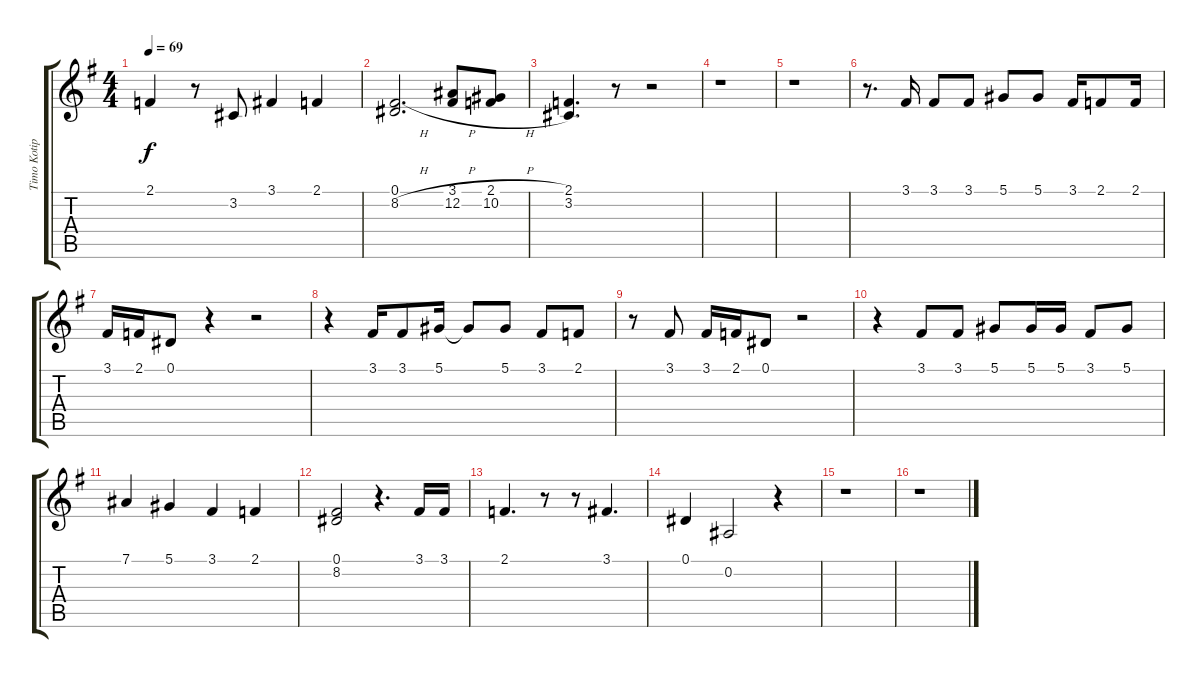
\track ("Timo Kotipelto" "Timo Kotip") {instrument pad7halo}
\staff {score tabs}
\tuning (Eb4 Bb3 Gb3 Db3 Ab2 Eb2) {hide}
\ts (4 4)
\tempo 69
\clef g2
\ks g
2.1.4{dy f} r.8 3.2.8 3.1.4 2.1.4 |
(0.1{h} 8.2{h}).2{d} (3.1{h} 12.2{h}).8 (2.1{h} 10.2{h}).8 |
(2.1 3.2).4{d} r.8 r.2 |
r.1 |
r.1 |
r.8{d} 3.1.16 3.1.8 3.1.8 5.1.8 5.1.8 3.1.16 2.1.8 2.1.16 |
3.1.16 2.1.16 0.1.8 r.4 r.2 |
r.4 3.1.16 3.1.8 5.1.16 5.1{t}.8 5.1.8 3.1.8 2.1.8 |
r.8 3.1.8 3.1.16 2.1.16 0.1.8 r.2 |
r.4 3.1.8 3.1.8 5.1.8 5.1.16 5.1.16 3.1.8 5.1.8 |
7.1.4 5.1.4 3.1.4 2.1.4 |
(0.1 8.2).2 r.4{d} 3.1.16 3.1.16 |
2.1.4{d} r.8 r.8 3.1.4{d} |
0.1.4 0.2.2 r.4 |
r.1 |
r.1
